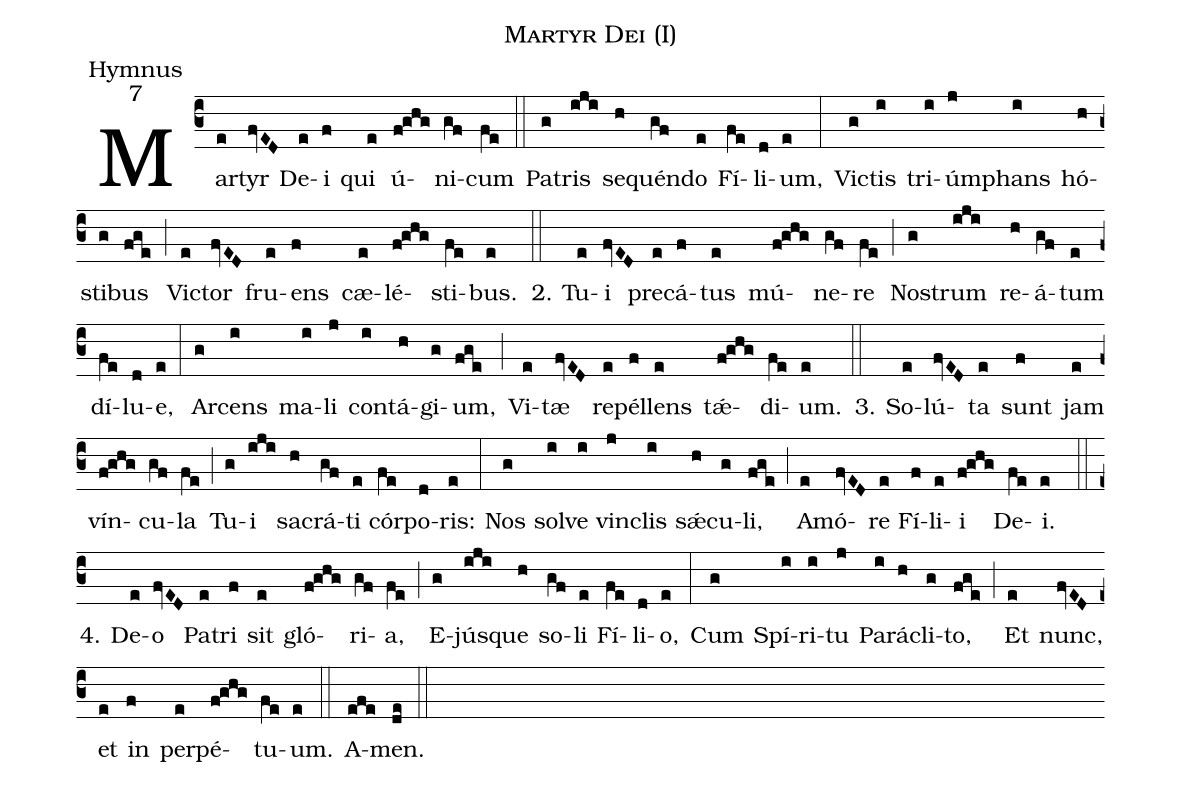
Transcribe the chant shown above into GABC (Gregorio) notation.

name:Martyr Dei (I);
office-part:Hymnus;
mode:7;
%%
(c3) Mar(e)tyr(fvED) De(e)i(f) qui(e) ú(f!ghg)ni(gf)cum(fe) (::) Pa(g)tris(iji) se(h)quén(gf)do(e) Fí(fe)li(d)um,(e) (:) Vi(g)ctis(i) tri(i)úm(j)phans(i) hó(h)sti(g)bus(fge) (;) Vi(e)ctor(fvED) fru(e)ens(f) cæ(e)lé(f!ghg)sti(fe)bus.(e) (::)
2. Tu(e)i(fvED) pre(e)cá(f)tus(e) mú(f!ghg)ne(gf)re(fe) (;)
No(g)strum(iji) re(h)á(gf)tum(e) dí(fe)lu(d)e,(e) (:)
Ar(g)cens(i) ma(i)li(j) con(i)tá(h)gi(g)um,(fge) (;)
Vi(e)tæ(fvED) re(e)pél(f)lens(e) tǽ(f!ghg)di(fe)um.(e) (::)

3. So(e)lú(fvED)ta(e) sunt(f) jam(e) vín(f!ghg)cu(gf)la(fe) (;)
Tu(g)i(iji) sa(h)crá(gf)ti(e) cór(fe)po(d)ris:(e) (:)
Nos(g) sol(i)ve(i) vin(j)clis(i) sǽ(h)cu(g)li,(fge) (;)
A(e)mó(fvED)re(e) Fí(f)li(e)i(f!ghg) De(fe)i.(e) (::)

4. De(e)o(fvED) Pa(e)tri(f) sit(e) gló(f!ghg)ri(gf)a,(fe) (;)
E(g)jús(iji)que(h) so(gf)li(e) Fí(fe)li(d)o,(e) (:)
Cum(g) Spí(i)ri(i)tu(j) Pa(i)rá(h)cli(g)to,(fge) (;)
Et(e) nunc,(fvED) et(e) in(f) per(e)pé(f!ghg)tu(fe)um.(e) (::)
A(efe)men.(de) (::)
